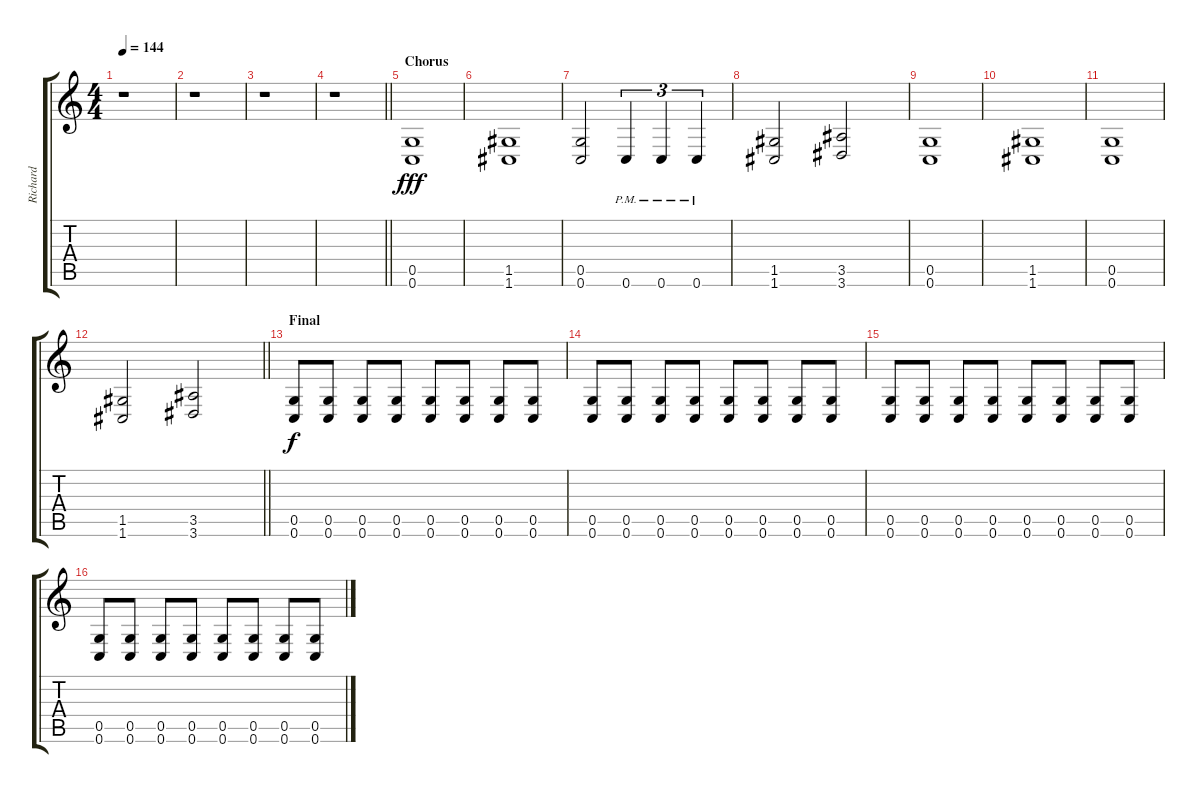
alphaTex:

\track ("Richard" "Richard") {instrument distortionguitar}
\staff {score tabs}
\tuning (D4 A3 F3 C3 G2 C2) {hide}
\ts (4 4)
\tempo 144
\clef g2
\ks c
r.1{dy f} |
r.1 |
r.1 |
\barLineRight lightlight
r.1 |
\section ("" "Chorus")
(0.5 0.6).1{dy fff} |
(1.5 1.6).1 |
(0.5 0.6).2 0.6{pm}.4{tu (3 2)} 0.6{pm}.4{tu (3 2)} 0.6{pm}.4{tu (3 2)} |
(1.5 1.6).2 (3.5 3.6).2 |
(0.5 0.6).1 |
(1.5 1.6).1 |
(0.5 0.6).1 |
\barLineRight lightlight
(1.5 1.6).2 (3.5 3.6).2 |
\section ("" "Final")
(0.5 0.6).8{dy f} (0.5 0.6).8 (0.5 0.6).8 (0.5 0.6).8 (0.5 0.6).8 (0.5 0.6).8 (0.5 0.6).8 (0.5 0.6).8 |
(0.5 0.6).8 (0.5 0.6).8 (0.5 0.6).8 (0.5 0.6).8 (0.5 0.6).8 (0.5 0.6).8 (0.5 0.6).8 (0.5 0.6).8 |
(0.5 0.6).8 (0.5 0.6).8 (0.5 0.6).8 (0.5 0.6).8 (0.5 0.6).8 (0.5 0.6).8 (0.5 0.6).8 (0.5 0.6).8 |
(0.5 0.6).8 (0.5 0.6).8 (0.5 0.6).8 (0.5 0.6).8 (0.5 0.6).8 (0.5 0.6).8 (0.5 0.6).8 (0.5 0.6).8
